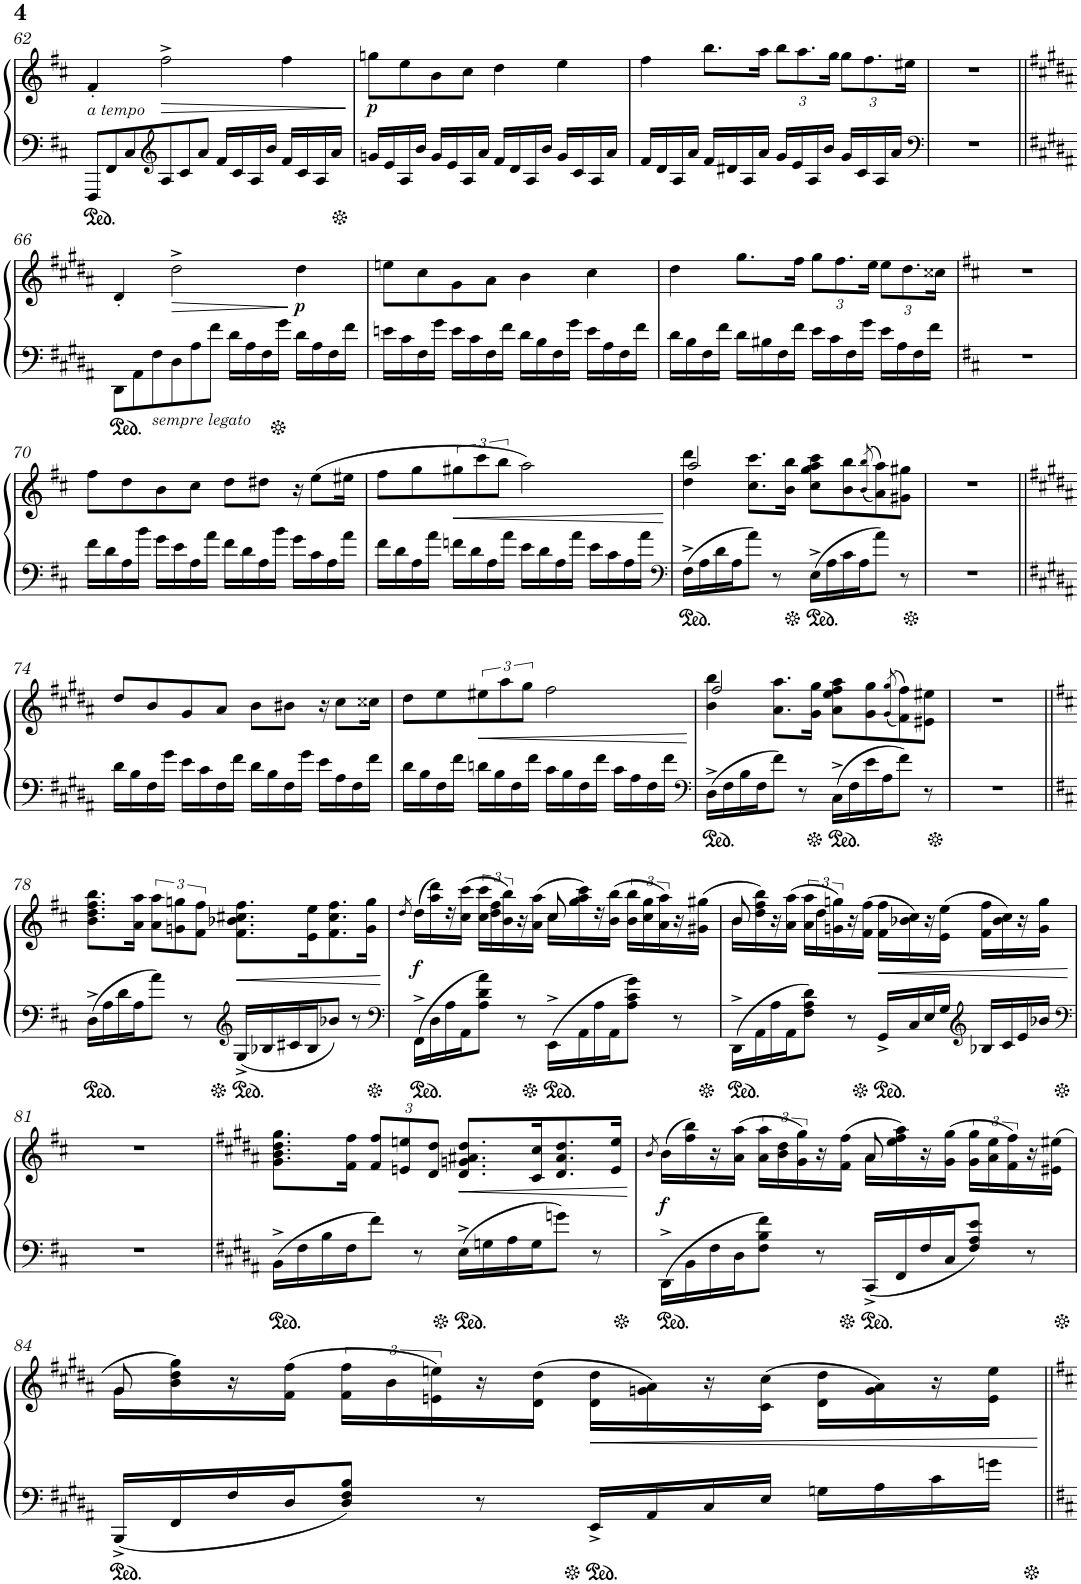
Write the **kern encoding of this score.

**kern	**kern	**dynam
*part1	*part1	*part1
*staff2	*staff1	*staff1/2
*I"Piano	*	*
*I'Pno.	*	*
!!LO:PB:g=z
*clefF4	*clefG2	*
*k[f#c#]	*k[f#c#]	*
*M4/4	*M4/4	*
*Xbrackettup	*	*
=62	=62	=62
!	!LO:TX:b:i:t=a tempo	!
12FFF#/L	4f#'/	.
12FF#/	.	.
12C#/	.	.
*clefG2	*	*
!	!	!LO:HP:b
12A/	2ff#^\	>
12c#/	.	.
12a/J	.	.
16f#/LL	.	.
16c#/	.	.
16A/	.	.
16b/JJ	.	.
16f#/LL	4ff#\	.
16c#/	.	.
16A/	.	.
16a/JJ	.	.
.	.	]
=63	=63	=63
!	!	!LO:DY:b
16gn/LL	8ggn\L	p
16e/	.	.
16A/	8ee\	.
16b/JJ	.	.
16g/LL	8b\	.
16e/	.	.
16A/	8cc#\J	.
16a/JJ	.	.
16f#/LL	4dd\	.
16d/	.	.
16A/	.	.
16b/JJ	.	.
16g/LL	4ee\	.
16c#/	.	.
16A/	.	.
16a/JJ	.	.
=64	=64	=64
16f#/LL	4ff#\	.
16d/	.	.
16A/	.	.
16a/JJ	.	.
16f#/LL	8.bb\L	.
16d#X/	.	.
16A/	.	.
16a/JJ	16aa\Jk	.
*	*Xbrackettup	*
16g/LL	12bb\L	.
16e/	.	.
.	12.aa\	.
16A/	.	.
16b/JJ	.	.
.	24gg\Jk	.
16g/LL	12gg\L	.
16c#/	.	.
.	12.ff#\	.
16A/	.	.
16a/JJ	.	.
.	24ee#X\Jk	.
=65	=65	=65
*clefF4	*	*
1r	1r	.
!!LO:LB:g=z
=66||	=66||	=66||
*k[f#c#g#d#a#]	*k[f#c#g#d#a#]	*
12DD#\L	4d#'/	.
12AA#\	.	.
!LO:TX:b:i:t=sempre legato	!	!
12F#\	.	.
!	!	!LO:HP:b
12D#\	2dd#^\	>
12A#\	.	.
12f#\J	.	.
16d#\LL	.	.
16A#\	.	.
16F#\	.	.
16g#\JJ	.	.
!	!	!LO:DY:n=1:b
16d#\LL	4dd#\	] p
16A#\	.	.
16F#\	.	.
16f#\JJ	.	.
=67	=67	=67
16en\LL	8een\L	.
16c#\	.	.
16F#\	8cc#\	.
16g#\JJ	.	.
16e\LL	8g#\	.
16c#\	.	.
16F#\	8a#\J	.
16f#\JJ	.	.
16d#\LL	4b\	.
16B\	.	.
16F#\	.	.
16g#\JJ	.	.
16e\LL	4cc#\	.
16A#\	.	.
16F#\	.	.
16f#\JJ	.	.
=68	=68	=68
16d#\LL	4dd#\	.
16B\	.	.
16F#\	.	.
16f#\JJ	.	.
16d#\LL	8.gg#\L	.
16B#X\	.	.
16F#\	.	.
16f#\JJ	16ff#\Jk	.
16e\LL	12gg#\L	.
16c#\	.	.
.	12.ff#\	.
16F#\	.	.
16g#\JJ	.	.
.	24ee\Jk	.
16e\LL	12ee\L	.
16A#\	.	.
.	12.dd#\	.
16F#\	.	.
16f#\JJ	.	.
.	24cc##X\Jk	.
=69	=69	=69
*k[f#c#]	*k[f#c#]	*
1r	1r	.
!!LO:LB:g=z
=70	=70	=70
16f#\LL	8ff#\L	.
16d\	.	.
16A\	8dd\	.
16b\JJ	.	.
16g\LL	8b\	.
16e\	.	.
16A\	8cc#\J	.
16a\JJ	.	.
16f#\LL	8dd\L	.
16d\	.	.
16A\	8dd#X\J	.
16b\JJ	.	.
16g\LL	16r	.
16c#\	(8ee\L	.
16A\	.	.
16a\JJ	16ee#X\Jk	.
=71	=71	=71
16f#\LL	8ff#\L	.
16d\	.	.
16A\	8gg\	.
16a\JJ	.	.
*	*brackettup	*
!	!	!LO:HP:b
16fn\LL	12gg#X\	<
16d\	.	.
.	12ccc#\	.
16A\	.	.
.	12bb\J	.
16a\JJ	.	.
16e\LL	2aa\)	.
16d\	.	.
16A\	.	.
16a\JJ	.	.
16e\LL	.	.
16c#\	.	.
16A\	.	.
16a\JJ	.	.
.	.	[
=72	=72	=72
*clefF4	*	*
*	*^	*
16F#^\LL	4dd\ 4ddd\	2aa/	.
16A\	.	.	.
16d\	.	.	.
16A\J	.	.	.
8a\J	8.cc#\ 8.ccc#\L	.	.
8r	.	.	.
.	16b\ 16bb\Jk	.	.
16E^\LL	8cc#\ 8gg\ 8aa\ 8ccc#\L	2ryy	.
16A\	.	.	.
16c#\	8b\ 8bb\	.	.
16A\J	.	.	.
.	((>8qb/ 8qbb/	.	.
8a\J	8a\ 8aa\))	.	.
8r	8g#X\ 8gg#X\J	.	.
*	*v	*v	*
=73	=73	=73
1r	1r	.
!!LO:LB:g=z
=74||	=74||	=74||
*k[f#c#g#d#a#]	*k[f#c#g#d#a#]	*
16d#\LL	8dd#/L	.
16B\	.	.
16F#\	8b/	.
16g#\JJ	.	.
16e\LL	8g#/	.
16c#\	.	.
16F#\	8a#/J	.
16f#\JJ	.	.
16d#\LL	8b\L	.
16B\	.	.
16F#\	8b#X\J	.
16g#\JJ	.	.
16e\LL	16r	.
16A#\	8cc#\L	.
16F#\	.	.
16f#\JJ	16cc##X\Jk	.
=75	=75	=75
16d#\LL	8dd#\L	.
16B\	.	.
16F#\	8ee\	.
16f#\JJ	.	.
!	!	!LO:HP:b
16dn\LL	12ee#X\	<
16B\	.	.
.	12aa#\	.
16F#\	.	.
.	12gg#\J	.
16f#\JJ	.	.
16c#\LL	2ff#\	.
16B\	.	.
16F#\	.	.
16f#\JJ	.	.
16c#\LL	.	.
16A#\	.	.
16F#\	.	.
16f#\JJ	.	.
.	.	[
=76	=76	=76
*clefF4	*	*
*	*^	*
16D#^\LL	4b\ 4bb\	2ff#/	.
16F#\	.	.	.
16B\	.	.	.
16F#\J	.	.	.
8f#\J	8.a#\ 8.aa#\L	.	.
8r	.	.	.
.	16g#\ 16gg#\Jk	.	.
16C#^\LL	8a#\ 8ee\ 8ff#\ 8aa#\L	2ryy	.
16F#\	.	.	.
16e\	8g#\ 8gg#\	.	.
16A#\J	.	.	.
.	((>8qg#/ 8qgg#/	.	.
8f#\J	8f#\ 8ff#\))	.	.
8r	8e#X\ 8ee#X\J	.	.
*	*v	*v	*
=77	=77	=77
1r	1r	.
!!LO:LB:g=z
=78||	=78||	=78||
*k[f#c#]	*k[f#c#]	*
16D^\LL	8.b\ 8.dd\ 8.ff#\ 8.bb\L	.
16A\	.	.
16d\	.	.
16A\J	16a\ 16aa\Jk	.
8a\J	12a\ 12aa\L	.
.	12gn\ 12ggn\	.
8r	.	.
.	12f#\ 12ff#\J	.
*clefG2	*	*
!	!	!LO:HP:b
16G^/LL	8.f#\ 8.b-X\ 8.cc#X\ 8.ff#\L	<
16B-X/	.	.
16c#X/	.	.
16B-/J	16e\ 16ee\K	.
8b-X/J	8.f#\ 8.cc#\ 8.ff#\	.
8r	.	.
.	16g\ 16gg\Jk	.
.	.	[
=79	=79	=79
*clefF4	*	*
.	8qdd/	.
*	*^	*
!	!	!	!LO:DY:a=2
16FF#^\LL	(>16dd\LL	2ryy	f
16D\	16aa\ 16ddd\)	.	.
16A\	16r	.	.
16AA\J	(>16cc#\ 16ccc#\JJ	.	.
8A\ 8d\ 8a\J	24cc#\ 24ccc#\LL	.	.
.	24dd\ 24ff#\	.	.
.	24b\ 24bb\)	.	.
8r	16r	.	.
.	(>16a\ 16aa\JJ	.	.
16EE^\LL	16cc#\LL	8cc#/	.
16AA\	16gg\ 16aa\ 16ccc#\)	.	.
16A\	16r	4.ryy	.
16AA\J	(>16b\ 16bb\JJ	.	.
8A\ 8c#\ 8g\J	24b\ 24bb\LL	.	.
.	24cc#\ 24gg\	.	.
.	24a\ 24aa\)	.	.
8r	16r	.	.
.	(>16g#X\ 16gg#X\JJ	.	.
=80	=80	=80	=80
16DD^\LL	16b\LL	8b/	.
16AA\	16dd\ 16ff#\ 16bb\)	.	.
16A\	16r	2..ryy	.
16AA\J	(>16a\ 16aa\JJ	.	.
8F#\ 8A\ 8d\J	24a\ 24aa\LL	.	.
.	24dd\	.	.
.	24gn\ 24ggn\)	.	.
8r	16r	.	.
.	(>16f#\ 16ff#\JJ	.	.
!	!	!	!LO:HP:b
16GG^/LL	16f#\ 16ff#\LL	.	<
16C#/	16b-X\ 16cc#\)	.	.
16E/	16r	.	.
16G/JJ	(>16e\ 16ee\JJ	.	.
*clefG2	*	*	*
16B-X/LL	16f#\ 16ff#\LL	.	.
16c#/	16b-\ 16cc#\)	.	.
16e/	16r	.	.
16b-X/JJ	16g\ 16gg\JJ	.	.
*	*v	*v	*
.	.	[
!!LO:LB:g=z
=81	=81	=81
*clefF4	*	*
1r	1r	.
=82	=82	=82
*k[f#c#g#d#a#]	*k[f#c#g#d#a#]	*
16BB^\LL	8.g#\ 8.b\ 8.dd#\ 8.gg#\L	.
16F#\	.	.
16B\	.	.
16F#\J	16f#\ 16ff#\Jk	.
*	*Xbrackettup	*
8f#\J	12f#/ 12ff#/L	.
.	12en/ 12een/	.
8r	.	.
.	12d#/ 12dd#/J	.
!	!	!LO:HP:b
16E^\LL	8.d#/ 8.gn/ 8.a#X/ 8.dd#/L	<
16Gn\	.	.
16A#\	.	.
16G\J	16c#/ 16cc#/K	.
8gn\J	8.d#/ 8.a#/ 8.dd#/	.
8r	.	.
.	16e/ 16ee/Jk	.
.	.	[
=83	=83	=83
.	8qb/	.
*	*^	*
!	!	!	!LO:DY:a=2
16DD#^\LL	(>16b\LL	2ryy	f
16BB\	16ff#\ 16bb\)	.	.
16F#\	16r	.	.
16D#\J	(>16a#\ 16aa#\JJ	.	.
*	*brackettup	*	*
8F#\ 8B\ 8f#\J	24a#\ 24aa#\LL	.	.
.	24b\ 24dd#\	.	.
.	24g#\ 24gg#\)	.	.
8r	16r	.	.
.	(>16f#\ 16ff#\JJ	.	.
16CC#^/LL	16a#\LL	8a#/	.
16FF#/	16ee\ 16ff#\ 16aa#\)	.	.
16F#/	16r	4.ryy	.
16C#/J	(>16g#\ 16gg#\JJ	.	.
8F#/ 8A#/ 8e/J	24g#\ 24gg#\LL	.	.
.	24a#\ 24ee\	.	.
.	24f#\ 24ff#\)	.	.
8r	16r	.	.
.	(>16e#X\ 16ee#X\JJ	.	.
!!LO:LB:g=z	!!
=84	=84	=84	=84
16BBB^/LL	16g#\LL	8g#/	.
16FF#/	16b\ 16dd#\ 16gg#\)	.	.
16F#/	16r	2..ryy	.
16D#/J	(>16f#\ 16ff#\JJ	.	.
8D#/ 8F#/ 8B/J	24f#\ 24ff#\LL	.	.
.	24b\	.	.
.	24en\ 24een\)	.	.
8r	16r	.	.
.	(>16d#\ 16dd#\JJ	.	.
!	!	!	!LO:HP:b
16EE^/LL	16d#\ 16dd#\LL	.	<
16AA#/	16gn\ 16a#\)	.	.
16C#/	16r	.	.
16E/JJ	(>16c#\ 16cc#\JJ	.	.
16Gn\LL	16d#\ 16dd#\LL	.	.
16A#\	16g\ 16a#\)	.	.
16c#\	16r	.	.
16gn\JJ	16e\ 16ee\JJ	.	.
*	*v	*v	*
.	.	[
=||	=||	=||
*-	*-	*-
